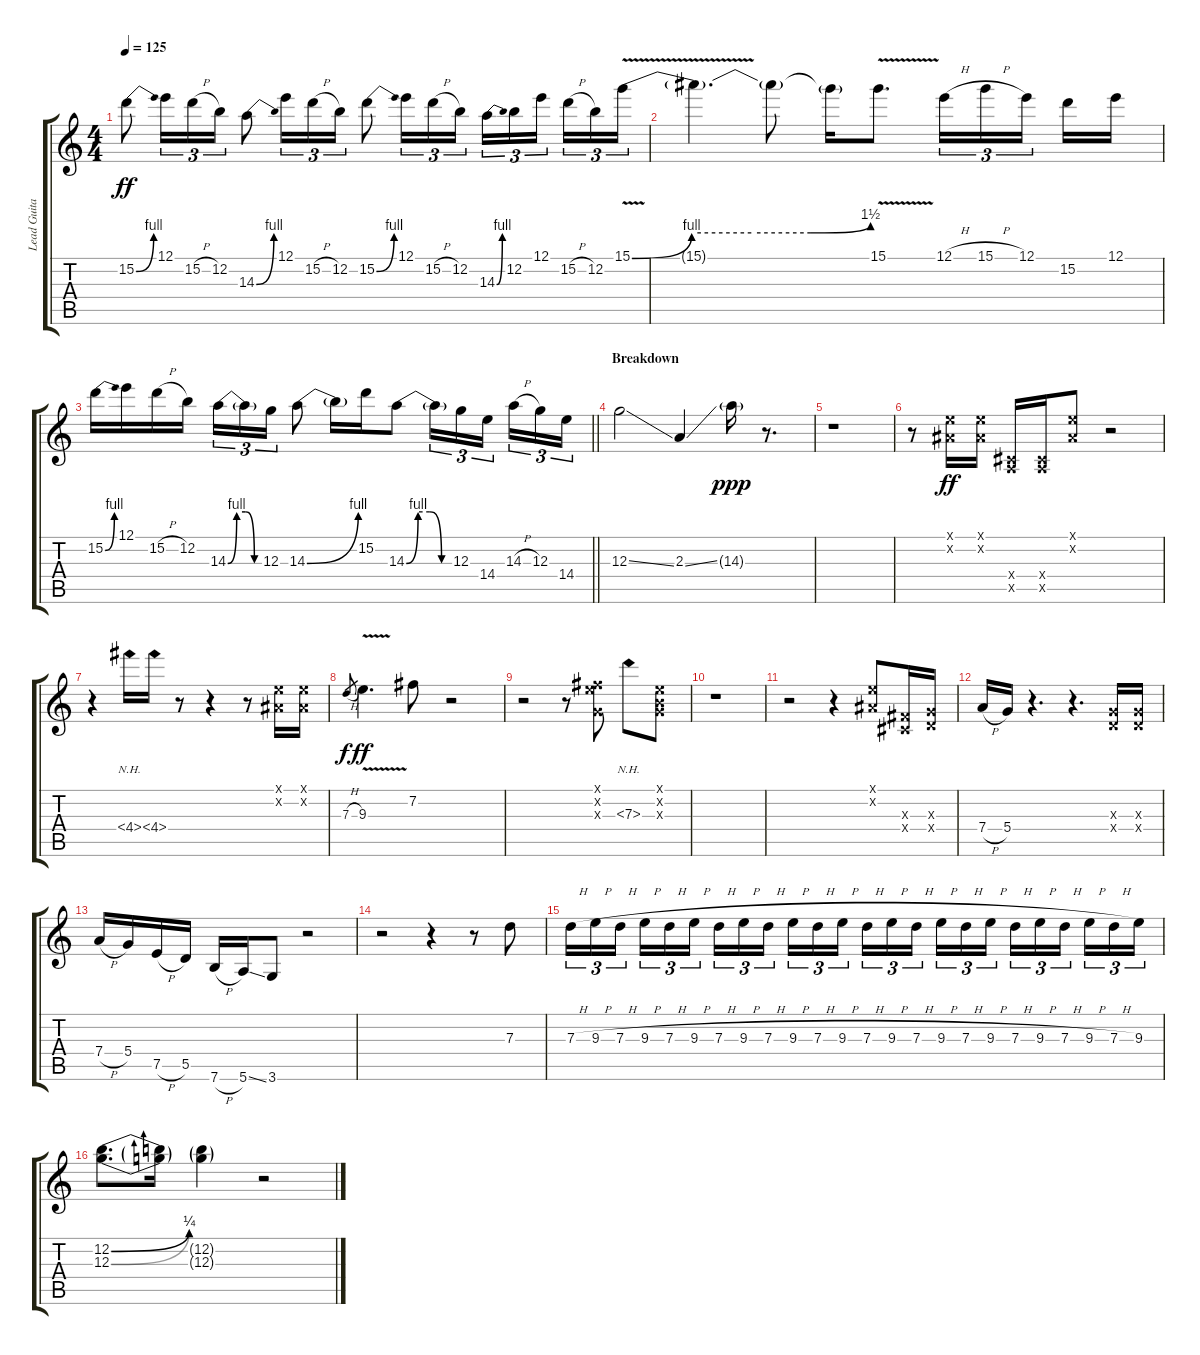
\track ("Lead Guitar" "Lead Guita") {instrument overdrivenguitar}
\staff {score tabs}
\tuning (E4 B3 G3 D3 A2 E2) {hide}
\ts (4 4)
\tempo 125
\clef g2
\ks c
15.2{be (bend 0 0 60 4)}.8{dy ff} 12.1.16{tu (3 2)} 15.2{h}.16{tu (3 2)} 12.2.16{tu (3 2)} 14.3{be (bend 0 0 60 4)}.8 12.1.16{tu (3 2)} 15.2{h}.16{tu (3 2)} 12.2.16{tu (3 2)} 15.2{be (bend 0 0 60 4)}.8 12.1.16{tu (3 2)} 15.2{h}.16{tu (3 2)} 12.2.16{tu (3 2)} 14.3{be (bend 0 0 60 4)}.16{tu (3 2)} 12.2.16{tu (3 2)} 12.1.16{tu (3 2) beam splitsecondary} 15.2{h}.16{tu (3 2)} 12.2.16{tu (3 2)} 15.1{be (custom 0 0 15 4 30 4 45 4 60 6) v}.16{tu (3 2)} |
15.1{t}.4{d} 15.1{t}.8 15.1{t}.16 15.1{v}.8{d} 12.1{h}.16{tu (3 2)} 15.1{h}.16{tu (3 2)} 12.1.16{tu (3 2) beam splitsecondary} 15.2.16 12.1.16 |
\barLineRight lightlight
15.2{be (bend 0 0 60 4)}.16 12.1.16 15.2{h}.16 12.2.16 14.3{be (custom 0 0 15 4 30 4 45 0 60 0)}.16{tu (3 2)} 14.3{t}.16{tu (3 2)} 12.3.16{tu (3 2)} 14.3{be (bend 0 0 60 4)}.8 14.3{t}.16 15.2.16 14.3{be (custom 0 0 15 4 30 4 45 0 60 0)}.8 14.3{t}.16{tu (3 2)} 12.3.16{tu (3 2)} 14.4.16{tu (3 2) beam splitsecondary} 14.3{h}.16{tu (3 2)} 12.3.16{tu (3 2)} 14.4.16{tu (3 2)} |
\section ("" "Breakdown")
12.3{ss}.2 2.3{ss}.4 14.3{g}.16{dy ppp} r.8{d} |
r.1 |
r.8 (0.1{x} -1.2{x}).16{dy ff} (0.1{x} -1.2{x}).16 (-1.4{x} 0.5{x}).16 (-1.4{x} 0.5{x}).16 (0.1{x} -1.2{x}).8 r.2 |
r.4 4.4{nh}.16 4.4{nh}.16 r.8 r.4 r.8 (0.1{x} -1.2{x}).16 (0.1{x} -1.2{x}).16 |
7.3{h}.8{gr dy f} 9.3{v}.4{d dy ff} 7.2.8 r.2 |
r.2 r.8 (0.1{x} 7.2{x} 0.3{x}).8 7.3{nh}.8 (0.1{x} 0.2{x} 0.3{x}).8 |
r.1 |
r.2 r.4 (0.1{x} -1.2{x}).8 (-1.3{x} -1.4{x}).16 (0.3{x} 0.4{x}).16 |
7.4{h}.16 5.4.16 r.4{d} r.4{d} (0.3{x} 0.4{x}).16 (0.3{x} 0.4{x}).16 |
7.4{h}.16 5.4.16 7.5{h}.16 5.5.16 7.6{h}.16 5.6{ss}.16 3.6.8 r.2 |
r.2 r.4 r.8 7.3.8 |
7.3{h}.16{tu (3 2)} 9.3{h}.16{tu (3 2)} 7.3{h}.16{tu (3 2) beam splitsecondary} 9.3{h}.16{tu (3 2)} 7.3{h}.16{tu (3 2)} 9.3{h}.16{tu (3 2)} 7.3{h}.16{tu (3 2)} 9.3{h}.16{tu (3 2)} 7.3{h}.16{tu (3 2) beam splitsecondary} 9.3{h}.16{tu (3 2)} 7.3{h}.16{tu (3 2)} 9.3{h}.16{tu (3 2)} 7.3{h}.16{tu (3 2)} 9.3{h}.16{tu (3 2)} 7.3{h}.16{tu (3 2) beam splitsecondary} 9.3{h}.16{tu (3 2)} 7.3{h}.16{tu (3 2)} 9.3{h}.16{tu (3 2)} 7.3{h}.16{tu (3 2)} 9.3{h}.16{tu (3 2)} 7.3{h}.16{tu (3 2) beam splitsecondary} 9.3{h}.16{tu (3 2)} 7.3{h}.16{tu (3 2)} 9.3.16{tu (3 2)} |
(12.2{be (bend 0 0 60 1)} 12.3{be (bend 0 0 60 1)}).8{d} (12.2{t} 12.3{t}).16 (12.2{g} 12.3{g}).4 r.2
